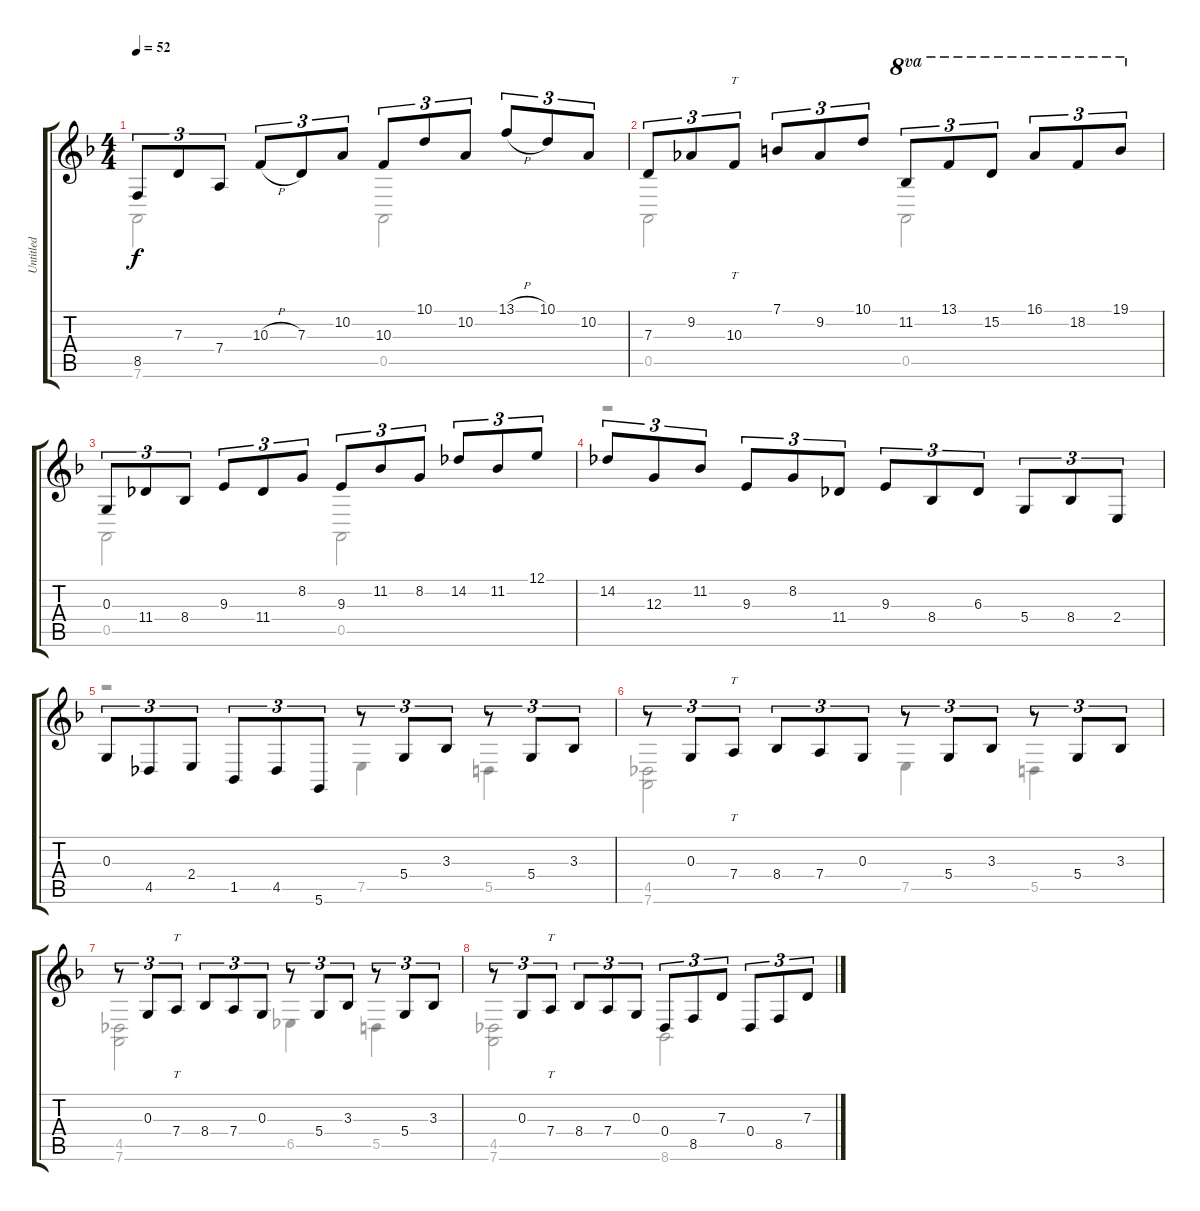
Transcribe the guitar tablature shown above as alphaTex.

\track ("Untitled" "Untitled") {instrument acousticgrandpiano}
\staff {score tabs}
\tuning (E4 B3 G3 D3 A2 D2) {hide}
\voice
\ts (4 4)
\tempo 52
\clef g2
\ks f
8.5.8{tu (3 2) dy f} 7.3.8{tu (3 2)} 7.4.8{tu (3 2)} 10.3{h}.8{tu (3 2)} 7.3.8{tu (3 2)} 10.2.8{tu (3 2)} 10.3.8{tu (3 2)} 10.1.8{tu (3 2)} 10.2.8{tu (3 2)} 13.1{h}.8{tu (3 2)} 10.1.8{tu (3 2)} 10.2.8{tu (3 2)} |
7.3.8{tu (3 2)} 9.2.8{tu (3 2)} 10.3.8{tt tu (3 2)} 7.1.8{tu (3 2)} 9.2.8{tu (3 2)} 10.1.8{tu (3 2)} 11.2.8{tu (3 2) ot 8va} 13.1.8{tu (3 2) ot 8va} 15.2.8{tu (3 2) ot 8va} 16.1.8{tu (3 2) ot 8va} 18.2.8{tu (3 2) ot 8va} 19.1.8{tu (3 2) ot 8va} |
0.3.8{tu (3 2)} 11.4.8{tu (3 2)} 8.4.8{tu (3 2)} 9.3.8{tu (3 2)} 11.4.8{tu (3 2)} 8.2.8{tu (3 2)} 9.3.8{tu (3 2)} 11.2.8{tu (3 2)} 8.2.8{tu (3 2)} 14.2.8{tu (3 2)} 11.2.8{tu (3 2)} 12.1.8{tu (3 2)} |
14.2.8{tu (3 2)} 12.3.8{tu (3 2)} 11.2.8{tu (3 2)} 9.3.8{tu (3 2)} 8.2.8{tu (3 2)} 11.4.8{tu (3 2)} 9.3.8{tu (3 2)} 8.4.8{tu (3 2)} 6.3.8{tu (3 2)} 5.4.8{tu (3 2)} 8.4.8{tu (3 2)} 2.4.8{tu (3 2)} |
0.3.8{tu (3 2)} 4.5.8{tu (3 2)} 2.4.8{tu (3 2)} 1.5.8{tu (3 2)} 4.5.8{tu (3 2)} 5.6.8{tu (3 2)} r.8{tu (3 2)} 5.4.8{tu (3 2)} 3.3.8{tu (3 2)} r.8{tu (3 2)} 5.4.8{tu (3 2)} 3.3.8{tu (3 2)} |
r.8{tu (3 2)} 0.3.8{tu (3 2)} 7.4.8{tt tu (3 2)} 8.4.8{tu (3 2)} 7.4.8{tu (3 2)} 0.3.8{tu (3 2)} r.8{tu (3 2)} 5.4.8{tu (3 2)} 3.3.8{tu (3 2)} r.8{tu (3 2)} 5.4.8{tu (3 2)} 3.3.8{tu (3 2)} |
r.8{tu (3 2)} 0.3.8{tu (3 2)} 7.4.8{tt tu (3 2)} 8.4.8{tu (3 2)} 7.4.8{tu (3 2)} 0.3.8{tu (3 2)} r.8{tu (3 2)} 5.4.8{tu (3 2)} 3.3.8{tu (3 2)} r.8{tu (3 2)} 5.4.8{tu (3 2)} 3.3.8{tu (3 2)} |
r.8{tu (3 2)} 0.3.8{tu (3 2)} 7.4.8{tt tu (3 2)} 8.4.8{tu (3 2)} 7.4.8{tu (3 2)} 0.3.8{tu (3 2)} 0.4.8{tu (3 2)} 8.5.8{tu (3 2)} 7.3.8{tu (3 2)} 0.4.8{tu (3 2)} 8.5.8{tu (3 2)} 7.3.8{tu (3 2)}
\voice
\clef g2
\ottava regular
\simile none
\ks f
7.6.2{dy f} 0.5.2 |
0.5.2 0.5.2 |
0.5.2 0.5.2 |
r.1 |
r.2 7.5.4 5.5.4 |
(4.5 7.6).2 7.5.4 5.5.4 |
(4.5 7.6).2 6.5.4 5.5.4 |
(4.5 7.6).2 8.6.2
